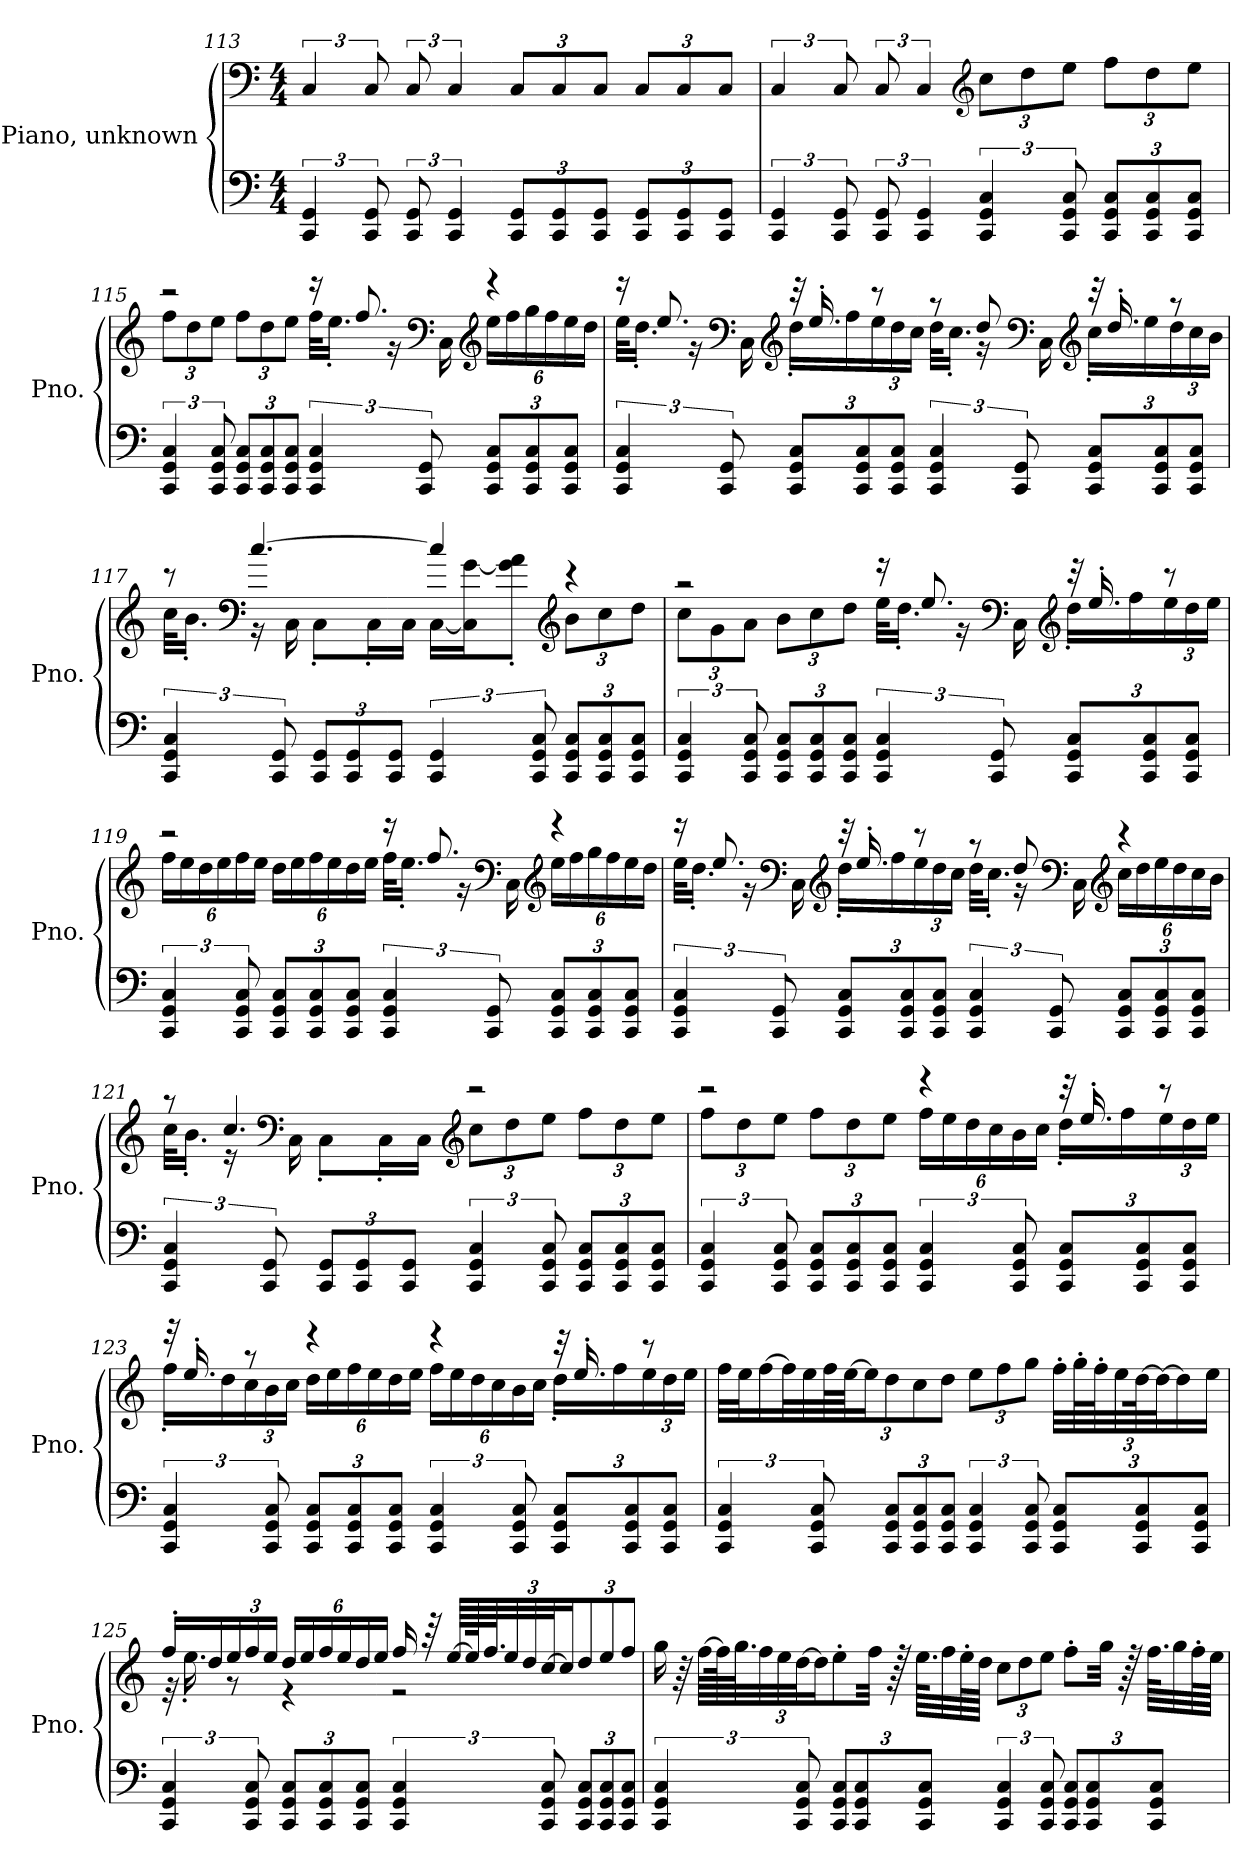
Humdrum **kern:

**kern	**kern
*part1	*part1
*staff2	*staff1
*I"Piano, unknown	*
*I'Pno.	*
!!LO:LB:g=z
*clefF4	*clefF4
*k[]	*k[]
*M4/4	*M4/4
=113	=113
6CC/ 6GG/	6C/
12CC/ 12GG/	12C/
12CC/ 12GG/	12C/
6CC/ 6GG/	6C/
*Xbrackettup	*Xbrackettup
12CC/ 12GG/L	12C/L
12CC/ 12GG/	12C/
12CC/ 12GG/J	12C/J
12CC/ 12GG/L	12C/L
12CC/ 12GG/	12C/
12CC/ 12GG/J	12C/J
=114	=114
*brackettup	*brackettup
6CC/ 6GG/	6C/
12CC/ 12GG/	12C/
12CC/ 12GG/	12C/
6CC/ 6GG/	6C/
*	*clefG2
*	*Xbrackettup
6CC/ 6GG/ 6C/	12cc\L
.	12dd\
12CC/ 12GG/ 12C/	12ee\J
*Xbrackettup	*
12CC/ 12GG/ 12C/L	12ff\L
12CC/ 12GG/ 12C/	12dd\
12CC/ 12GG/ 12C/J	12ee\J
!!LO:LB:g=z
=115	=115
*brackettup	*
*	*^
6CC/ 6GG/ 6C/	2r	12ff\L
.	.	12dd\
12CC/ 12GG/ 12C/	.	12ee\J
*Xbrackettup	*	*
12CC/ 12GG/ 12C/L	.	12ff\L
12CC/ 12GG/ 12C/	.	12dd\
12CC/ 12GG/ 12C/J	.	12ee\J
*brackettup	*	*
6CC/ 6GG/ 6C/	16r	32ff\KLL
.	.	16.ee'\JJ
.	8.ff/	.
.	.	16r
12CC/ 12GG/	.	.
*	*clefF4	*
.	.	16C\
*	*clefG2	*
*Xbrackettup	*	*
12CC/ 12GG/ 12C/L	4r	24ee\LL
.	.	24ff\
12CC/ 12GG/ 12C/	.	24gg\
.	.	24ff\
12CC/ 12GG/ 12C/J	.	24ee\
.	.	24dd\JJ
!!LO:LB:g=z	!!
=116	=116	=116
*brackettup	*	*
6CC/ 6GG/ 6C/	16r	32ee\KLL
.	.	16.dd'\JJ
.	8.ee/	.
.	.	16r
12CC/ 12GG/	.	.
*	*clefF4	*
.	.	16C\
*	*clefG2	*
*Xbrackettup	*	*
12CC/ 12GG/ 12C/L	32r	16dd'\LL
.	16.ee'/	.
.	.	16ff\
12CC/ 12GG/ 12C/	.	.
.	8r	24ee\
12CC/ 12GG/ 12C/J	.	24dd\
.	.	24cc\JJ
*brackettup	*	*
6CC/ 6GG/ 6C/	8r	32dd\KLL
.	.	16.cc'\JJ
.	8dd/	16r
12CC/ 12GG/	.	.
*	*clefF4	*
.	.	16C\
*	*clefG2	*
*Xbrackettup	*	*
12CC/ 12GG/ 12C/L	32r	16cc'\LL
.	16.dd'/	.
.	.	16ee\
12CC/ 12GG/ 12C/	.	.
.	8r	24dd\
12CC/ 12GG/ 12C/J	.	24cc\
.	.	24b\JJ
!!LO:PB:g=z	!!
=117	=117	=117
*brackettup	*	*
6CC/ 6GG/ 6C/	8r	32cc\KLL
.	.	16.b'\JJ
*	*clefF4	*
.	[4.cc/	16r
12CC/ 12GG/	.	.
.	.	16C\
*Xbrackettup	*	*
12CC/ 12GG/L	.	8C'\L
12CC/ 12GG/	.	.
.	.	16C'\L
12CC/ 12GG/J	.	.
.	.	16C\JJ
*brackettup	*	*
6CC/ 6GG/	4cc/]	[16C\LL
.	.	16C\] [16g\J
.	.	8g\]' 8a\'J
12CC/ 12GG/ 12C/	.	.
*	*clefG2	*
*Xbrackettup	*	*
12CC/ 12GG/ 12C/L	4r	12b\L
12CC/ 12GG/ 12C/	.	12cc\
12CC/ 12GG/ 12C/J	.	12dd\J
=118	=118	=118
*brackettup	*	*
6CC/ 6GG/ 6C/	2r	12cc\L
.	.	12g\
12CC/ 12GG/ 12C/	.	12a\J
*Xbrackettup	*	*
12CC/ 12GG/ 12C/L	.	12b\L
12CC/ 12GG/ 12C/	.	12cc\
12CC/ 12GG/ 12C/J	.	12dd\J
*brackettup	*	*
6CC/ 6GG/ 6C/	16r	32ee\KLL
.	.	16.dd'\JJ
.	8.ee/	.
.	.	16r
12CC/ 12GG/	.	.
*	*clefF4	*
.	.	16C\
*	*clefG2	*
*Xbrackettup	*	*
12CC/ 12GG/ 12C/L	32r	16dd'\LL
.	16.ee'/	.
.	.	16ff\
12CC/ 12GG/ 12C/	.	.
.	8r	24ee\
12CC/ 12GG/ 12C/J	.	24dd\
.	.	24ee\JJ
!!LO:LB:g=z	!!
=119	=119	=119
*brackettup	*	*
6CC/ 6GG/ 6C/	2r	24ff\LL
.	.	24ee\
.	.	24dd\
.	.	24ee\
12CC/ 12GG/ 12C/	.	24ff\
.	.	24ee\JJ
*Xbrackettup	*	*
12CC/ 12GG/ 12C/L	.	24dd\LL
.	.	24ee\
12CC/ 12GG/ 12C/	.	24ff\
.	.	24ee\
12CC/ 12GG/ 12C/J	.	24dd\
.	.	24ee\JJ
*brackettup	*	*
6CC/ 6GG/ 6C/	16r	32ff\KLL
.	.	16.ee'\JJ
.	8.ff/	.
.	.	16r
12CC/ 12GG/	.	.
*	*clefF4	*
.	.	16C\
*	*clefG2	*
*Xbrackettup	*	*
12CC/ 12GG/ 12C/L	4r	24ee\LL
.	.	24ff\
12CC/ 12GG/ 12C/	.	24gg\
.	.	24ff\
12CC/ 12GG/ 12C/J	.	24ee\
.	.	24dd\JJ
!!LO:LB:g=z	!!
=120	=120	=120
*brackettup	*	*
6CC/ 6GG/ 6C/	16r	32ee\KLL
.	.	16.dd'\JJ
.	8.ee/	.
.	.	16r
12CC/ 12GG/	.	.
*	*clefF4	*
.	.	16C\
*	*clefG2	*
*Xbrackettup	*	*
12CC/ 12GG/ 12C/L	32r	16dd'\LL
.	16.ee'/	.
.	.	16ff\
12CC/ 12GG/ 12C/	.	.
.	8r	24ee\
12CC/ 12GG/ 12C/J	.	24dd\
.	.	24cc\JJ
*brackettup	*	*
6CC/ 6GG/ 6C/	8r	32dd\KLL
.	.	16.cc'\JJ
.	8dd/	16r
12CC/ 12GG/	.	.
*	*clefF4	*
.	.	16C\
*	*clefG2	*
*Xbrackettup	*	*
12CC/ 12GG/ 12C/L	4r	24cc\LL
.	.	24dd\
12CC/ 12GG/ 12C/	.	24ee\
.	.	24dd\
12CC/ 12GG/ 12C/J	.	24cc\
.	.	24b\JJ
!!LO:LB:g=z	!!
=121	=121	=121
*brackettup	*	*
6CC/ 6GG/ 6C/	8r	32cc\KLL
.	.	16.b'\JJ
.	4.cc/	16r
12CC/ 12GG/	.	.
*	*clefF4	*
.	.	16C\
*Xbrackettup	*	*
12CC/ 12GG/L	.	8C'\L
12CC/ 12GG/	.	.
.	.	16C'\L
12CC/ 12GG/J	.	.
.	.	16C\JJ
*	*clefG2	*
*brackettup	*	*
6CC/ 6GG/ 6C/	2r	12cc\L
.	.	12dd\
12CC/ 12GG/ 12C/	.	12ee\J
*Xbrackettup	*	*
12CC/ 12GG/ 12C/L	.	12ff\L
12CC/ 12GG/ 12C/	.	12dd\
12CC/ 12GG/ 12C/J	.	12ee\J
=122	=122	=122
*brackettup	*	*
6CC/ 6GG/ 6C/	2r	12ff\L
.	.	12dd\
12CC/ 12GG/ 12C/	.	12ee\J
*Xbrackettup	*	*
12CC/ 12GG/ 12C/L	.	12ff\L
12CC/ 12GG/ 12C/	.	12dd\
12CC/ 12GG/ 12C/J	.	12ee\J
*brackettup	*	*
6CC/ 6GG/ 6C/	4r	24ff\LL
.	.	24ee\
.	.	24dd\
.	.	24cc\
12CC/ 12GG/ 12C/	.	24b\
.	.	24cc\JJ
*Xbrackettup	*	*
12CC/ 12GG/ 12C/L	32r	16dd'\LL
.	16.ee'/	.
.	.	16ff\
12CC/ 12GG/ 12C/	.	.
.	8r	24ee\
12CC/ 12GG/ 12C/J	.	24dd\
.	.	24ee\JJ
!!LO:LB:g=z	!!
=123	=123	=123
*brackettup	*	*
6CC/ 6GG/ 6C/	32r	16ff'\LL
.	16.ee'/	.
.	.	16dd\
.	8r	24cc\
12CC/ 12GG/ 12C/	.	24b\
.	.	24cc\JJ
*Xbrackettup	*	*
12CC/ 12GG/ 12C/L	4r	24dd\LL
.	.	24ee\
12CC/ 12GG/ 12C/	.	24ff\
.	.	24ee\
12CC/ 12GG/ 12C/J	.	24dd\
.	.	24ee\JJ
*brackettup	*	*
6CC/ 6GG/ 6C/	4r	24ff\LL
.	.	24ee\
.	.	24dd\
.	.	24cc\
12CC/ 12GG/ 12C/	.	24b\
.	.	24cc\JJ
*Xbrackettup	*	*
12CC/ 12GG/ 12C/L	32r	16dd'\LL
.	16.ee'/	.
.	.	16ff\
12CC/ 12GG/ 12C/	.	.
.	8r	24ee\
12CC/ 12GG/ 12C/J	.	24dd\
.	.	24ee\JJ
*	*v	*v
=124	=124
*brackettup	*
6CC/ 6GG/ 6C/	32ff\LLL
.	32ee\J
.	[16ff\
.	32ff\L]
.	32ee\
12CC/ 12GG/ 12C/	.
.	96ff\L
.	[96ee\JJ
.	24ee\J]
*Xbrackettup	*
12CC/ 12GG/ 12C/L	12dd\
12CC/ 12GG/ 12C/	12cc\
12CC/ 12GG/ 12C/J	12dd\J
*brackettup	*
6CC/ 6GG/ 6C/	12ee\L
.	12ff\
12CC/ 12GG/ 12C/	12gg\J
*Xbrackettup	*
12CC/ 12GG/ 12C/L	32ff'\LLL
.	64gg'\L
.	64ff'\J
.	48ee\
12CC/ 12GG/ 12C/	[96dd\K
.	32dd\J_
.	16dd\]
12CC/ 12GG/ 12C/J	.
.	16ee\JJ
!!LO:LB:g=z
=125	=125
*brackettup	*
*	*^
6CC/ 6GG/ 6C/	16ff'/LL	32r
.	.	16.ee'\
.	16dd/	.
.	24ee/	8r
12CC/ 12GG/ 12C/	24ff/	.
.	24ee/JJ	.
*Xbrackettup	*	*
12CC/ 12GG/ 12C/L	24dd/LL	4r
.	24ee/	.
12CC/ 12GG/ 12C/	24ff/	.
.	24ee/	.
12CC/ 12GG/ 12C/J	24dd/	.
.	24ee/JJ	.
*brackettup	*	*
6CC/ 6GG/ 6C/	16ff/	2r
.	64r	.
.	[64ee/LLLL	.
.	128ee/K]	.
.	64.ff/J	.
.	48ee/	.
.	48dd/	.
12CC/ 12GG/ 12C/	[48cc/J	.
.	16cc/J]	.
*Xbrackettup	*	*
12CC/ 12GG/ 12C/L	12dd/	.
12CC/ 12GG/ 12C/	12ee/	.
12CC/ 12GG/ 12C/J	12ff/J	.
*	*v	*v
!!LO:PB:g=z
=126	=126
*brackettup	*
6CC/ 6GG/ 6C/	16gg\
.	64r
.	[64ff\LLLL
.	128ff\K]
.	64.gg\J
.	48ff\
.	48ee\
12CC/ 12GG/ 12C/	[48dd\J
.	16dd\J]
*Xbrackettup	*
12CC/ 12GG/ 12C/L	8ee'\
12CC/ 12GG/ 12C/	.
.	32ff\Jkk
.	128r
.	64.ee\KLLL
12CC/ 12GG/ 12C/J	.
.	32ff\
.	64ee'\L
.	64dd\JJJJ
*brackettup	*
6CC/ 6GG/ 6C/	12cc\L
.	12dd\
12CC/ 12GG/ 12C/	12ee\J
*Xbrackettup	*
12CC/ 12GG/ 12C/L	8ff'\L
12CC/ 12GG/ 12C/	.
.	32gg\Jkk
.	128r
.	64.ff\KLLL
12CC/ 12GG/ 12C/J	.
.	32gg\
.	64ff'\L
.	64ee\JJJJ
=	=
*-	*-
